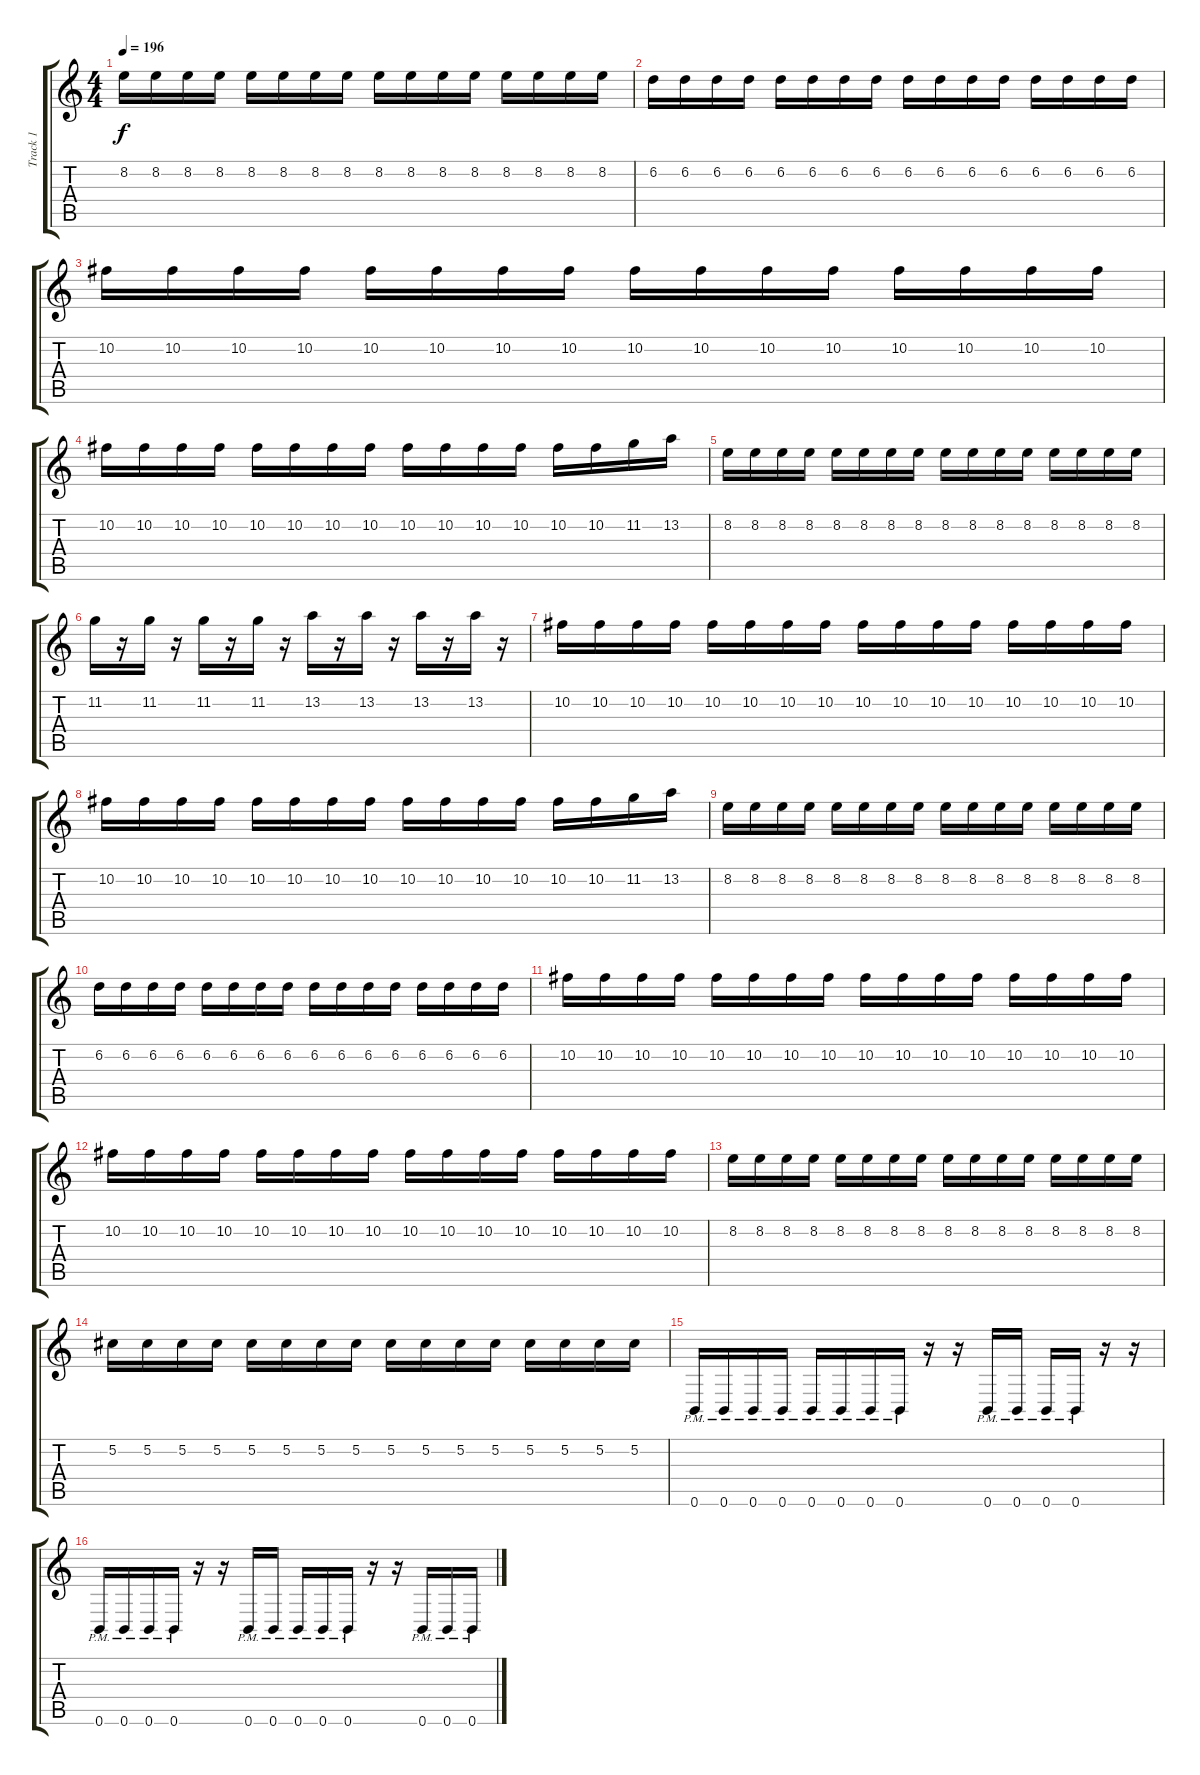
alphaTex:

\track ("Track 1" "Track 1") {instrument distortionguitar}
\staff {score tabs}
\tuning (Db4 Ab3 E3 B2 Gb2 B1) {hide}
\ts (4 4)
\tempo 196
\clef g2
\ks c
8.2.16{dy f} 8.2.16 8.2.16 8.2.16 8.2.16 8.2.16 8.2.16 8.2.16 8.2.16 8.2.16 8.2.16 8.2.16 8.2.16 8.2.16 8.2.16 8.2.16 |
6.2.16 6.2.16 6.2.16 6.2.16 6.2.16 6.2.16 6.2.16 6.2.16 6.2.16 6.2.16 6.2.16 6.2.16 6.2.16 6.2.16 6.2.16 6.2.16 |
10.2.16 10.2.16 10.2.16 10.2.16 10.2.16 10.2.16 10.2.16 10.2.16 10.2.16 10.2.16 10.2.16 10.2.16 10.2.16 10.2.16 10.2.16 10.2.16 |
10.2.16 10.2.16 10.2.16 10.2.16 10.2.16 10.2.16 10.2.16 10.2.16 10.2.16 10.2.16 10.2.16 10.2.16 10.2.16 10.2.16 11.2.16 13.2.16 |
8.2.16 8.2.16 8.2.16 8.2.16 8.2.16 8.2.16 8.2.16 8.2.16 8.2.16 8.2.16 8.2.16 8.2.16 8.2.16 8.2.16 8.2.16 8.2.16 |
11.2.16 r.16 11.2.16 r.16 11.2.16 r.16 11.2.16 r.16 13.2.16 r.16 13.2.16 r.16 13.2.16 r.16 13.2.16 r.16 |
10.2.16 10.2.16 10.2.16 10.2.16 10.2.16 10.2.16 10.2.16 10.2.16 10.2.16 10.2.16 10.2.16 10.2.16 10.2.16 10.2.16 10.2.16 10.2.16 |
10.2.16 10.2.16 10.2.16 10.2.16 10.2.16 10.2.16 10.2.16 10.2.16 10.2.16 10.2.16 10.2.16 10.2.16 10.2.16 10.2.16 11.2.16 13.2.16 |
8.2.16 8.2.16 8.2.16 8.2.16 8.2.16 8.2.16 8.2.16 8.2.16 8.2.16 8.2.16 8.2.16 8.2.16 8.2.16 8.2.16 8.2.16 8.2.16 |
6.2.16 6.2.16 6.2.16 6.2.16 6.2.16 6.2.16 6.2.16 6.2.16 6.2.16 6.2.16 6.2.16 6.2.16 6.2.16 6.2.16 6.2.16 6.2.16 |
10.2.16 10.2.16 10.2.16 10.2.16 10.2.16 10.2.16 10.2.16 10.2.16 10.2.16 10.2.16 10.2.16 10.2.16 10.2.16 10.2.16 10.2.16 10.2.16 |
10.2.16 10.2.16 10.2.16 10.2.16 10.2.16 10.2.16 10.2.16 10.2.16 10.2.16 10.2.16 10.2.16 10.2.16 10.2.16 10.2.16 10.2.16 10.2.16 |
8.2.16 8.2.16 8.2.16 8.2.16 8.2.16 8.2.16 8.2.16 8.2.16 8.2.16 8.2.16 8.2.16 8.2.16 8.2.16 8.2.16 8.2.16 8.2.16 |
5.2.16 5.2.16 5.2.16 5.2.16 5.2.16 5.2.16 5.2.16 5.2.16 5.2.16 5.2.16 5.2.16 5.2.16 5.2.16 5.2.16 5.2.16 5.2.16 |
0.6{pm}.16 0.6{pm}.16 0.6{pm}.16 0.6{pm}.16 0.6{pm}.16 0.6{pm}.16 0.6{pm}.16 0.6{pm}.16 r.16 r.16 0.6{pm}.16 0.6{pm}.16 0.6{pm}.16 0.6{pm}.16 r.16 r.16 |
0.6{pm}.16 0.6{pm}.16 0.6{pm}.16 0.6{pm}.16 r.16 r.16 0.6{pm}.16 0.6{pm}.16 0.6{pm}.16 0.6{pm}.16 0.6{pm}.16 r.16 r.16 0.6{pm}.16 0.6{pm}.16 0.6{pm}.16
